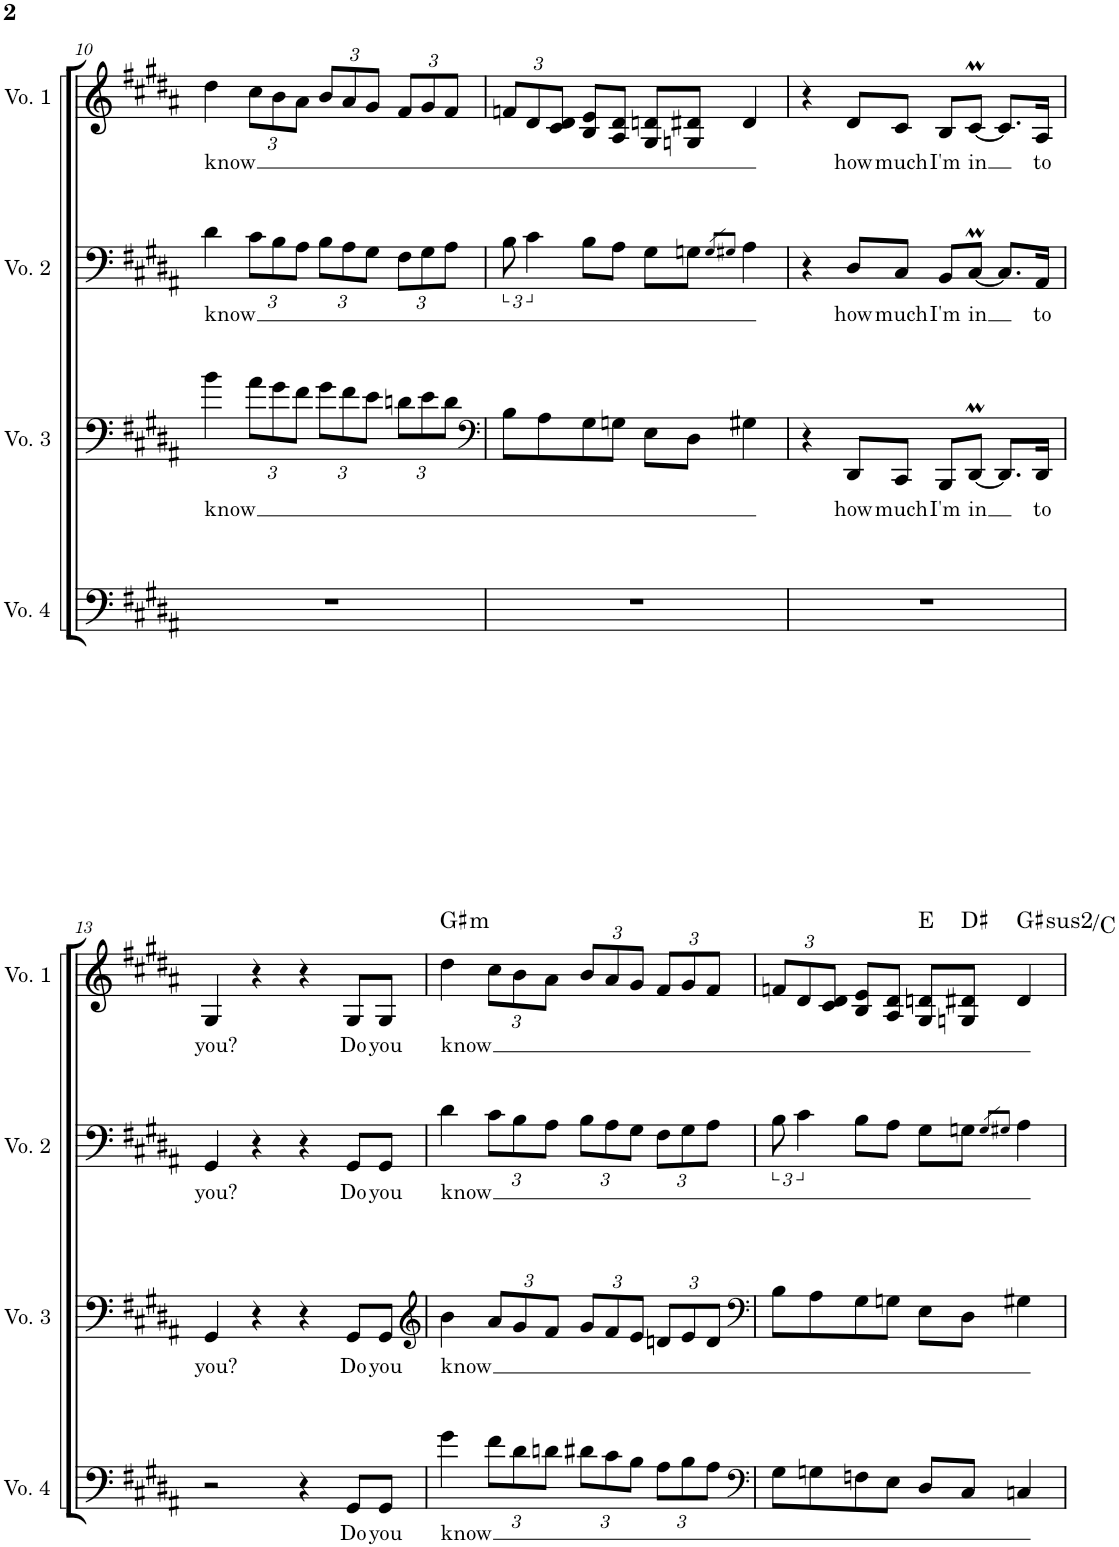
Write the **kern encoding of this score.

**kern	**text	**kern	**text	**kern	**text	**kern	**text	**harte
*part4	*part4	*part3	*part3	*part2	*part2	*part1	*part1	*part1
*staff4	*staff4	*staff3	*staff3	*staff2	*staff2	*staff1	*staff1	*
*I"Voice 4	*	*I"Voice 3	*	*I"Voice 2	*	*I"Voice 1	*	*
*I'Vo. 4	*	*I'Vo. 3	*	*I'Vo. 2	*	*I'Vo. 1	*	*
!!LO:PB:g=z
*clefF4	*	*clefF4	*	*clefF4	*	*clefG2	*	*
*k[f#c#g#d#a#]	*	*k[f#c#g#d#a#]	*	*k[f#c#g#d#a#]	*	*k[f#c#g#d#a#]	*	*
*M4/4	*	*M4/4	*	*M4/4	*	*M4/4	*	*
=10	=10	=10	=10	=10	=10	=10	=10	=10
!	!	!	!LO:LY:b	!	!LO:LY:b	!	!LO:LY:b	!
1r	.	4b\	know	4d#\	know	4dd#\	know	.
*	*	*Xbrackettup	*	*Xbrackettup	*	*Xbrackettup	*	*
.	.	12a#\L	.	12c#\L	.	12cc#\L	.	.
.	.	12g#\	.	12B\	.	12b\	.	.
.	.	12f#\J	.	12A#\J	.	12a#\J	.	.
.	.	12g#\L	.	12B\L	.	12b/L	.	.
.	.	12f#\	.	12A#\	.	12a#/	.	.
.	.	12e\J	.	12G#\J	.	12g#/J	.	.
.	.	12dn\L	.	12F#\L	.	12f#/L	.	.
.	.	12e\	.	12G#\	.	12g#/	.	.
.	.	12d\J	.	12A#\J	.	12f#/J	.	.
=11	=11	=11	=11	=11	=11	=11	=11	=11
*	*	*clefF4	*	*	*	*	*	*
*	*	*	*	*brackettup	*	*	*	*
1r	.	8B\L	.	12B\	.	12fn/L	.	.
.	.	.	.	6c#\	.	12d#/	.	.
.	.	8A#\	.	.	.	.	.	.
.	.	.	.	.	.	12c#/ 12d#/J	.	.
.	.	8G#\	.	8B\L	.	8B/ 8e/L	.	.
.	.	8Gn\J	.	8A#\J	.	8A#/ 8d#/J	.	.
.	.	8E\L	.	8G#\L	.	8G#/ 8dn/L	.	.
.	.	8D#\J	.	8Gn\J	.	8Gn/ 8d#X/J	.	.
.	.	.	.	8qG/L	.	.	.	.
.	.	.	.	8qG#X/J	.	.	.	.
.	.	4G#X\	.	4A#\	.	4d#/	.	.
=12	=12	=12	=12	=12	=12	=12	=12	=12
1r	.	4r	.	4r	.	4r	.	.
!	!	!	!LO:LY:b	!	!LO:LY:b	!	!LO:LY:b	!
.	.	8DD#/L	how	8D#/L	how	8d#/L	how	.
!	!	!	!LO:LY:b	!	!LO:LY:b	!	!LO:LY:b	!
.	.	8CC#/J	much	8C#/J	much	8c#/J	much	.
!	!	!	!LO:LY:b	!	!LO:LY:b	!	!LO:LY:b	!
.	.	8BBB/L	I'm	8BB/L	I'm	8B/L	I'm	.
!	!	!	!LO:LY:b	!	!LO:LY:b	!	!LO:LY:b	!
.	.	[8DD#m/J	in	[8C#M/J	in	[8c#M/J	in	.
.	.	8.DD#/L]	.	8.C#/L]	.	8.c#/L]	.	.
!	!	!	!LO:LY:b	!	!LO:LY:b	!	!LO:LY:b	!
.	.	16DD#/Jk	to	16AA#/Jk	to	16A#/Jk	to	.
!!LO:LB:g=z
=13	=13	=13	=13	=13	=13	=13	=13	=13
!	!	!	!LO:LY:b	!	!LO:LY:b	!	!LO:LY:b	!
2r	.	4GG#/	you?	4GG#/	you?	4G#/	you?	.
.	.	4r	.	4r	.	4r	.	.
4r	.	4r	.	4r	.	4r	.	.
!	!LO:LY:b	!	!LO:LY:b	!	!LO:LY:b	!	!LO:LY:b	!
8GG#/L	Do	8GG#/L	Do	8GG#/L	Do	8G#/L	Do	.
!	!LO:LY:b	!	!LO:LY:b	!	!LO:LY:b	!	!LO:LY:b	!
8GG#/J	you	8GG#/J	you	8GG#/J	you	8G#/J	you	.
=14	=14	=14	=14	=14	=14	=14	=14	=14
*	*	*clefG2	*	*	*	*	*	*
!	!LO:LY:b	!	!LO:LY:b	!	!LO:LY:b	!	!LO:LY:b	!LO:H:kt=m
4g#\	know	4b\	know	4d#\	know	4dd#\	know	G#:min
*Xbrackettup	*	*	*	*Xbrackettup	*	*	*	*
12f#\L	.	12a#/L	.	12c#\L	.	12cc#\L	.	.
12d#\	.	12g#/	.	12B\	.	12b\	.	.
12dn\J	.	12f#/J	.	12A#\J	.	12a#\J	.	.
12d#X\L	.	12g#/L	.	12B\L	.	12b/L	.	.
12c#\	.	12f#/	.	12A#\	.	12a#/	.	.
12B\J	.	12e/J	.	12G#\J	.	12g#/J	.	.
12A#\L	.	12dn/L	.	12F#\L	.	12f#/L	.	.
12B\	.	12e/	.	12G#\	.	12g#/	.	.
12A#\J	.	12d/J	.	12A#\J	.	12f#/J	.	.
=15	=15	=15	=15	=15	=15	=15	=15	=15
*clefF4	*	*clefF4	*	*	*	*	*	*
*	*	*	*	*brackettup	*	*	*	*
8G#\L	.	8B\L	.	12B\	.	12fn/L	.	.
.	.	.	.	6c#\	.	12d#/	.	.
8Gn\	.	8A#\	.	.	.	.	.	.
.	.	.	.	.	.	12c#/ 12d#/J	.	.
8Fn\	.	8G#\	.	8B\L	.	8B/ 8e/L	.	.
8E\J	.	8Gn\J	.	8A#\J	.	8A#/ 8d#/J	.	.
8D#/L	.	8E\L	.	8G#\L	.	8G#/ 8dn/L	.	E:maj
8C#/J	.	8D#\J	.	8Gn\J	.	8Gn/ 8d#X/J	.	D#:maj
.	.	.	.	8qG/L	.	.	.	.
.	.	.	.	8qG#X/J	.	.	.	.
!	!	!	!	!	!	!	!	!LO:H:kt=2
4Cn/	.	4G#X\	.	4A#\	.	4d#/	.	G#:(1,2,5)/b4
=	=	=	=	=	=	=	=	=
*-	*-	*-	*-	*-	*-	*-	*-	*-
